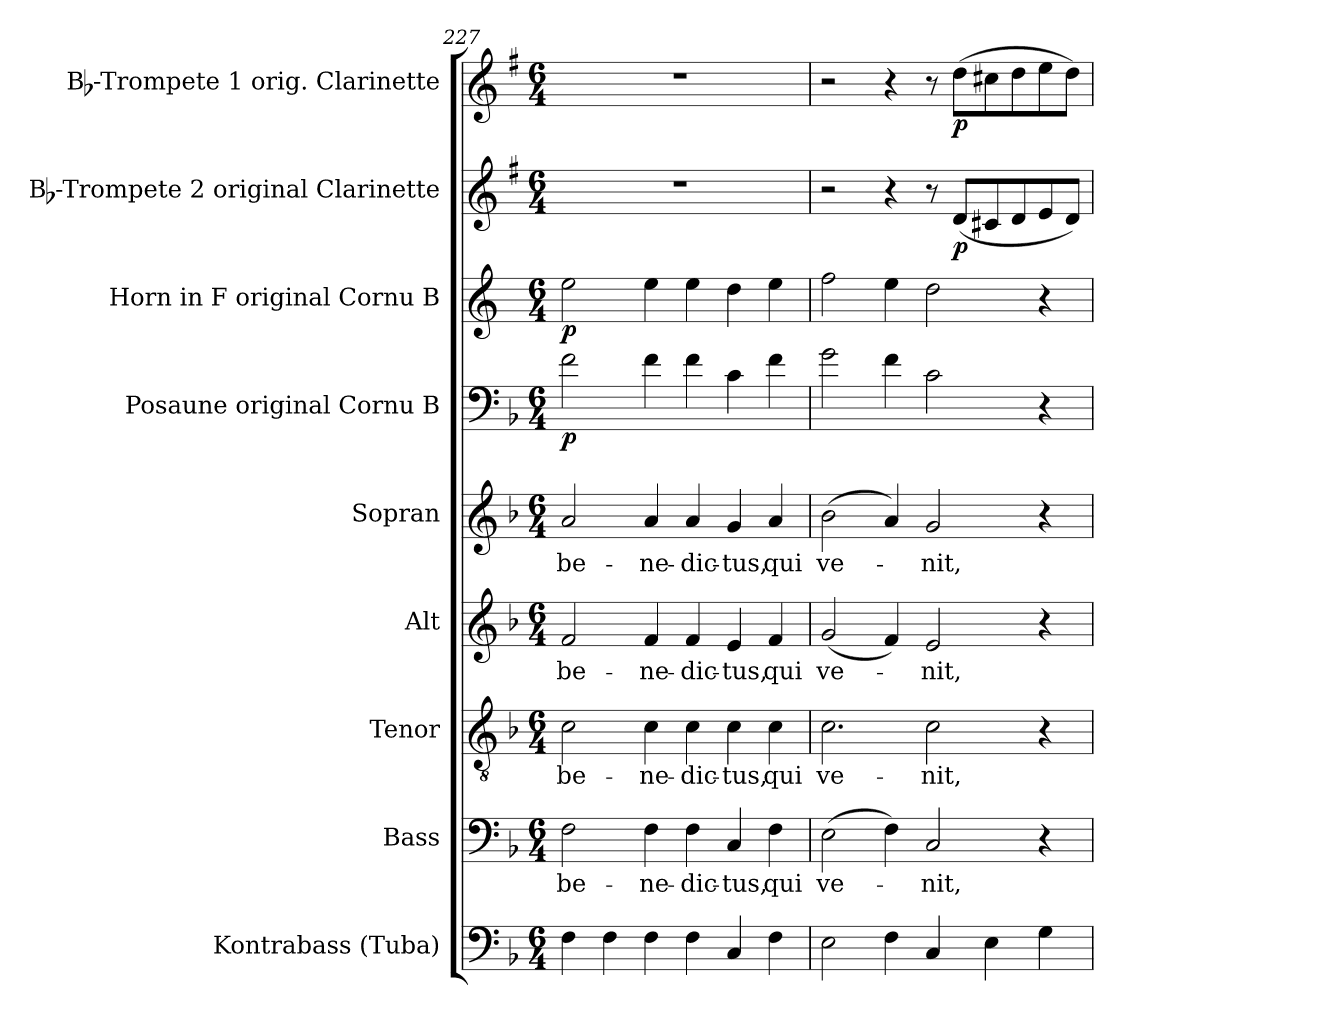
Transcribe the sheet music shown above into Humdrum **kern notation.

**kern	**kern	**text	**kern	**text	**kern	**text	**kern	**text	**kern	**dynam	**kern	**dynam	**kern	**dynam	**kern	**dynam
*part9	*part8	*part8	*part7	*part7	*part6	*part6	*part5	*part5	*part4	*part4	*part3	*part3	*part2	*part2	*part1	*part1
*staff9	*staff8	*staff8	*staff7	*staff7	*staff6	*staff6	*staff5	*staff5	*staff4	*staff4	*staff3	*staff3	*staff2	*staff2	*staff1	*staff1
*I"Kontrabass (Tuba)	*I"Bass	*	*I"Tenor	*	*I"Alt	*	*I"Sopran	*	*I"Posaune original Cornu B	*	*I"Horn in F original Cornu B	*	*I"Bb-Trompete 2 original Clarinette	*	*I"Bb-Trompete 1 orig. Clarinette	*
*I'Kb.	*I'B.	*	*I'T.	*	*I'A.	*	*I'S.	*	*I'Pos.	*	*I'Hrn.	*	*I'Bb Trp. 2	*	*I'Bb Trp. 1	*
*clefF4	*clefF4	*	*clefGv2	*	*clefG2	*	*clefG2	*	*clefF4	*	*clefG2	*	*clefG2	*	*clefG2	*
*ITrd7c12	*	*	*	*	*	*	*	*	*	*	*ITrd4c7	*	*ITrd1c2	*	*ITrd1c2	*
*k[b-]	*k[b-]	*	*k[b-]	*	*k[b-]	*	*k[b-]	*	*k[b-]	*	*k[b-]	*	*k[b-]	*	*k[b-]	*
*F:	*F:	*	*F:	*	*F:	*	*F:	*	*F:	*	*F:	*	*F:	*	*F:	*
*M6/4	*M6/4	*	*M6/4	*	*M6/4	*	*M6/4	*	*M6/4	*	*M6/4	*	*M6/4	*	*M6/4	*
=227	=227	=227	=227	=227	=227	=227	=227	=227	=227	=227	=227	=227	=227	=227	=227	=227
!	!	!LO:LY:b	!	!LO:LY:b	!	!LO:LY:b	!	!LO:LY:b	!	!LO:DY:b	!	!LO:DY:b	!	!	!	!
4FF\	2F\	be-	2c\	be-	2f/	be-	2a/	be-	2f\	p	2a\	p	1.r	.	1.r	.
4FF\	.	.	.	.	.	.	.	.	.	.	.	.	.	.	.	.
!	!	!LO:LY:b	!	!LO:LY:b	!	!LO:LY:b	!	!LO:LY:b	!	!	!	!	!	!	!	!
4FF\	4F\	-ne-	4c\	-ne-	4f/	-ne-	4a/	-ne-	4f\	.	4a\	.	.	.	.	.
!	!	!LO:LY:b	!	!LO:LY:b	!	!LO:LY:b	!	!LO:LY:b	!	!	!	!	!	!	!	!
4FF\	4F\	-dic-	4c\	-dic-	4f/	-dic-	4a/	-dic-	4f\	.	4a\	.	.	.	.	.
!	!	!LO:LY:b	!	!LO:LY:b	!	!LO:LY:b	!	!LO:LY:b	!	!	!	!	!	!	!	!
4CC/	4C/	-tus,	4c\	-tus,	4e/	-tus,	4g/	-tus,	4c\	.	4g\	.	.	.	.	.
!	!	!LO:LY:b	!	!LO:LY:b	!	!LO:LY:b	!	!LO:LY:b	!	!	!	!	!	!	!	!
4FF\	4F\	qui	4c\	qui	4f/	qui	4a/	qui	4f\	.	4a\	.	.	.	.	.
=228	=228	=228	=228	=228	=228	=228	=228	=228	=228	=228	=228	=228	=228	=228	=228	=228
!	!	!LO:LY:b	!	!LO:LY:b	!	!LO:LY:b	!	!LO:LY:b	!	!	!	!	!	!	!	!
2EE\	(>2E\	ve-	2.c\	ve-	(<2g/	ve-	(>2b-\	ve-	2g\	.	2b-\	.	2r	.	2r	.
4FF\	4F\)	.	.	.	4f/)	.	4a/)	.	4f\	.	4a\	.	4r	.	4r	.
!	!	!LO:LY:b	!	!LO:LY:b	!	!LO:LY:b	!	!LO:LY:b	!	!	!	!	!	!	!	!
4CC/	2C/	-nit,	2c\	-nit,	2e/	-nit,	2g/	-nit,	2c\	.	2g\	.	8r	.	8r	.
!	!	!	!	!	!	!	!	!	!	!	!	!	!	!LO:DY:b	!	!LO:DY:b
.	.	.	.	.	.	.	.	.	.	.	.	.	(<8c/L	p	(>8cc\L	p
4EE\	.	.	.	.	.	.	.	.	.	.	.	.	8Bn/	.	8bn\	.
.	.	.	.	.	.	.	.	.	.	.	.	.	8c/	.	8cc\	.
4GG\	4r	.	4r	.	4r	.	4r	.	4r	.	4r	.	8d/	.	8dd\	.
.	.	.	.	.	.	.	.	.	.	.	.	.	8c/J)	.	8cc\J)	.
=	=	=	=	=	=	=	=	=	=	=	=	=	=	=	=	=
*-	*-	*-	*-	*-	*-	*-	*-	*-	*-	*-	*-	*-	*-	*-	*-	*-
